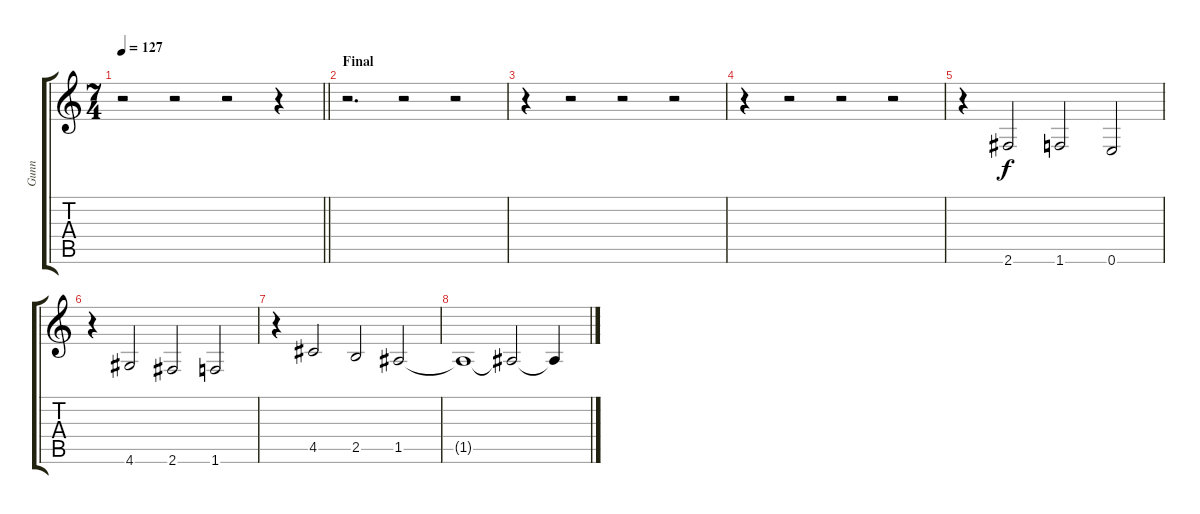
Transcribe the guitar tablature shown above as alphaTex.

\track ("Gunn" "Gunn") {instrument electricbassfinger}
\staff {score tabs}
\tuning (E4 B3 G3 D3 A2 E2) {hide}
\ts (7 4)
\tempo 127
\clef g2
\barLineRight lightlight
\ks c
r.2{dy f} r.2 r.2 r.4 |
\section ("" "Final")
r.2{d} r.2 r.2 |
r.4 r.2 r.2 r.2 |
r.4 r.2 r.2 r.2 |
r.4 2.6.2 1.6.2 0.6.2 |
r.4 4.6.2 2.6.2 1.6.2 |
r.4 4.5.2 2.5.2 1.5.2 |
1.5{t}.1 1.5{t}.2 1.5{t}.4
